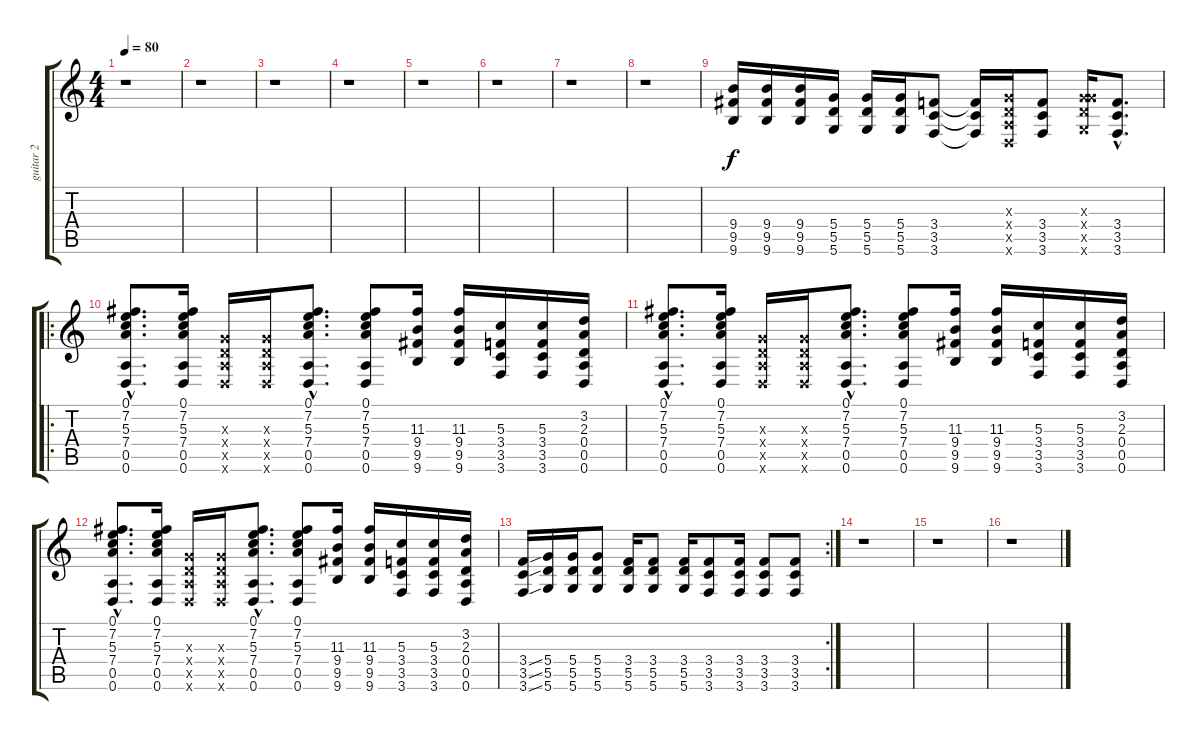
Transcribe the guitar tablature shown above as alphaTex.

\track ("guitar 2" "guitar 2") {instrument distortionguitar}
\staff {score tabs}
\tuning (E4 B3 G3 D3 A2 D2) {hide}
\ts (4 4)
\tempo 80
\clef g2
\ks c
r.1{dy f} |
r.1 |
r.1 |
r.1 |
r.1 |
r.1 |
r.1 |
r.1 |
(9.4 9.5 9.6).16 (9.4 9.5 9.6).16 (9.4 9.5 9.6).16 (5.4 5.5 5.6).16 (5.4 5.5 5.6).16 (5.4 5.5 5.6).16 (3.4 3.5 3.6).8 (3.4{t} 3.5{t} 3.6{t}).16 (0.3{x} 0.4{x} 0.5{x} 0.6{x}).16 (3.4 3.5 3.6).8 (0.3{x} 5.4{x} 5.5{x} 5.6{x}).16 (3.4{hac} 3.5{hac} 3.6{hac}).8{d} |
\ro
(0.1{hac} 7.2{hac} 5.3{hac} 7.4{hac} 0.5{hac} 0.6{hac}).8{d} (0.1 7.2 5.3 7.4 0.5 0.6).16 (0.3{x} 0.4{x} 0.5{x} 0.6{x}).16 (0.3{x} 0.4{x} 0.5{x} 0.6{x}).16 (0.1{hac} 7.2{hac} 5.3{hac} 7.4{hac} 0.5{hac} 0.6{hac}).8{d} (0.1 7.2 5.3 7.4 0.5 0.6).8 (11.3 9.4 9.5 9.6).16 (11.3 9.4 9.5 9.6).16 (5.3 3.4 3.5 3.6).16 (5.3 3.4 3.5 3.6).16 (3.2 2.3 0.4 0.5 0.6).16 |
(0.1{hac} 7.2{hac} 5.3{hac} 7.4{hac} 0.5{hac} 0.6{hac}).8{d} (0.1 7.2 5.3 7.4 0.5 0.6).16 (0.3{x} 0.4{x} 0.5{x} 0.6{x}).16 (0.3{x} 0.4{x} 0.5{x} 0.6{x}).16 (0.1{hac} 7.2{hac} 5.3{hac} 7.4{hac} 0.5{hac} 0.6{hac}).8{d} (0.1 7.2 5.3 7.4 0.5 0.6).8 (11.3 9.4 9.5 9.6).16 (11.3 9.4 9.5 9.6).16 (5.3 3.4 3.5 3.6).16 (5.3 3.4 3.5 3.6).16 (3.2 2.3 0.4 0.5 0.6).16 |
(0.1{hac} 7.2{hac} 5.3{hac} 7.4{hac} 0.5{hac} 0.6{hac}).8{d} (0.1 7.2 5.3 7.4 0.5 0.6).16 (0.3{x} 0.4{x} 0.5{x} 0.6{x}).16 (0.3{x} 0.4{x} 0.5{x} 0.6{x}).16 (0.1{hac} 7.2{hac} 5.3{hac} 7.4{hac} 0.5{hac} 0.6{hac}).8{d} (0.1 7.2 5.3 7.4 0.5 0.6).8 (11.3 9.4 9.5 9.6).16 (11.3 9.4 9.5 9.6).16 (5.3 3.4 3.5 3.6).16 (5.3 3.4 3.5 3.6).16 (3.2 2.3 0.4 0.5 0.6).16 |
\rc 2
(3.4{ss} 3.5{ss} 3.6{ss}).16 (5.4 5.5 5.6).16 (5.4 5.5 5.6).16 (5.4 5.5 5.6).8 (3.4 5.5 5.6).16 (3.4 5.5 5.6).8 (3.4 5.5 5.6).16 (3.4 3.5 3.6).8 (3.4 3.5 3.6).16 (3.4 3.5 3.6).8 (3.4 3.5 3.6).8 |
r.1 |
r.1 |
r.1
